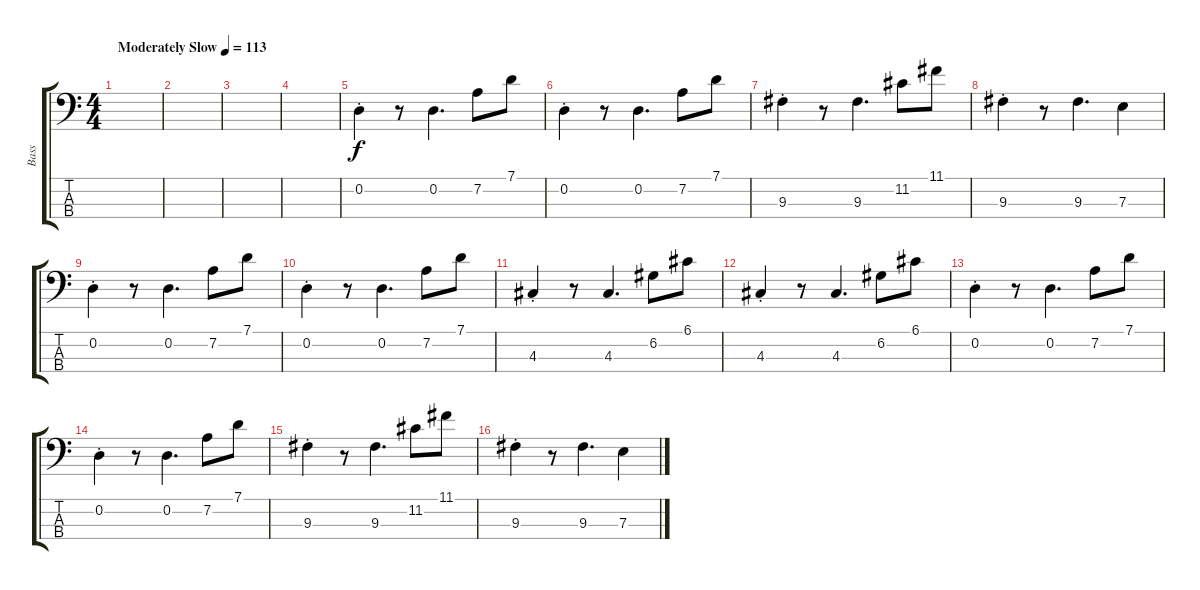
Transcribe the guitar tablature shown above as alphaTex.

\track ("Bass" "Bass") {instrument electricbassfinger}
\staff {score tabs}
\tuning (G2 D2 A1 E1) {hide}
\ts (4 4)
\tempo (113 "Moderately Slow")
\clef f4
\ks c
|
|
|
|
0.2{st}.4 r.8 0.2.4{d} 7.2.8 7.1.8 |
0.2{st}.4 r.8 0.2.4{d} 7.2.8 7.1.8 |
9.3{st}.4 r.8 9.3.4{d} 11.2.8 11.1.8 |
9.3{st}.4 r.8 9.3.4{d} 7.3.4 |
0.2{st}.4 r.8 0.2.4{d} 7.2.8 7.1.8 |
0.2{st}.4 r.8 0.2.4{d} 7.2.8 7.1.8 |
4.3{st}.4 r.8 4.3.4{d} 6.2.8 6.1.8 |
4.3{st}.4 r.8 4.3.4{d} 6.2.8 6.1.8 |
0.2{st}.4 r.8 0.2.4{d} 7.2.8 7.1.8 |
0.2{st}.4 r.8 0.2.4{d} 7.2.8 7.1.8 |
9.3{st}.4 r.8 9.3.4{d} 11.2.8 11.1.8 |
9.3{st}.4 r.8 9.3.4{d} 7.3.4
